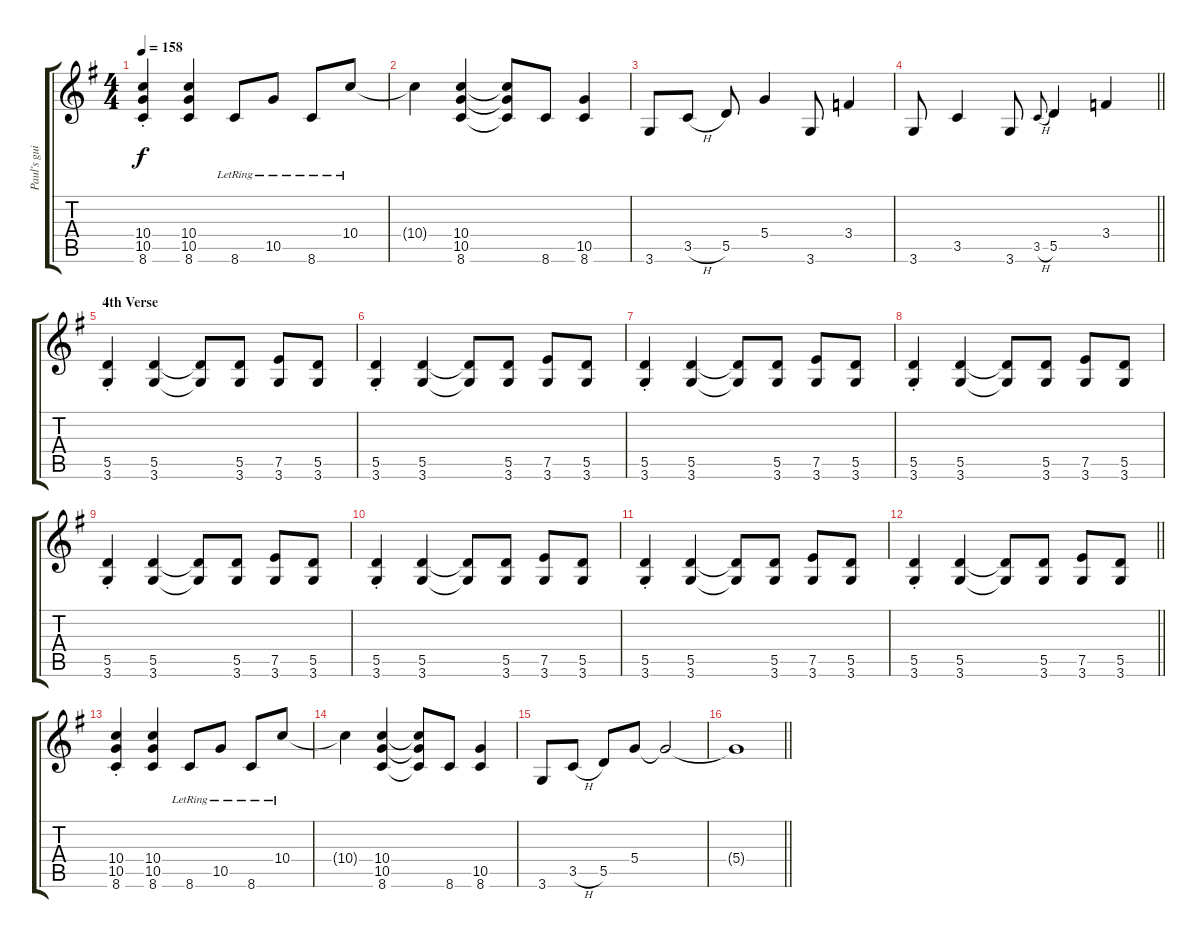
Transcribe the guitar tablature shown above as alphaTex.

\track ("Paul's guitar" "Paul's gui") {instrument distortionguitar}
\staff {score tabs}
\tuning (E4 B3 G3 D3 A2 E2) {hide}
\ts (4 4)
\tempo 158
\clef g2
\ks g
(10.4{st} 10.5{st} 8.6{st}).4{dy f} (10.4 10.5 8.6).4 8.6{lr}.8 10.5{lr}.8 8.6{lr}.8 10.4{lr}.8 |
10.4{t}.4 (10.4 10.5 8.6).4 (10.4{t} 10.5{t} 8.6{t}).8 8.6.8 (10.5 8.6).4 |
3.6.8 3.5{h}.8 5.5.8 5.4.4 3.6.8 3.4.4 |
\barLineRight lightlight
3.6.8 3.5.4 3.6.8 3.5{h}.8{gr onbeat} 5.5.4 3.4.4 |
\section ("" "4th Verse")
(5.5{st} 3.6{st}).4 (5.5 3.6).4 (5.5{t} 3.6{t}).8 (5.5 3.6).8 (7.5 3.6).8 (5.5 3.6).8 |
(5.5{st} 3.6{st}).4 (5.5 3.6).4 (5.5{t} 3.6{t}).8 (5.5 3.6).8 (7.5 3.6).8 (5.5 3.6).8 |
(5.5{st} 3.6{st}).4 (5.5 3.6).4 (5.5{t} 3.6{t}).8 (5.5 3.6).8 (7.5 3.6).8 (5.5 3.6).8 |
(5.5{st} 3.6{st}).4 (5.5 3.6).4 (5.5{t} 3.6{t}).8 (5.5 3.6).8 (7.5 3.6).8 (5.5 3.6).8 |
(5.5{st} 3.6{st}).4 (5.5 3.6).4 (5.5{t} 3.6{t}).8 (5.5 3.6).8 (7.5 3.6).8 (5.5 3.6).8 |
(5.5{st} 3.6{st}).4 (5.5 3.6).4 (5.5{t} 3.6{t}).8 (5.5 3.6).8 (7.5 3.6).8 (5.5 3.6).8 |
(5.5{st} 3.6{st}).4 (5.5 3.6).4 (5.5{t} 3.6{t}).8 (5.5 3.6).8 (7.5 3.6).8 (5.5 3.6).8 |
\barLineRight lightlight
(5.5{st} 3.6{st}).4 (5.5 3.6).4 (5.5{t} 3.6{t}).8 (5.5 3.6).8 (7.5 3.6).8 (5.5 3.6).8 |
(10.4{st} 10.5{st} 8.6{st}).4 (10.4 10.5 8.6).4 8.6{lr}.8 10.5{lr}.8 8.6{lr}.8 10.4{lr}.8 |
10.4{t}.4 (10.4 10.5 8.6).4 (10.4{t} 10.5{t} 8.6{t}).8 8.6.8 (10.5 8.6).4 |
3.6.8 3.5{h}.8 5.5.8 5.4.8 5.4{t}.2 |
\barLineRight lightlight
5.4{t}.1
